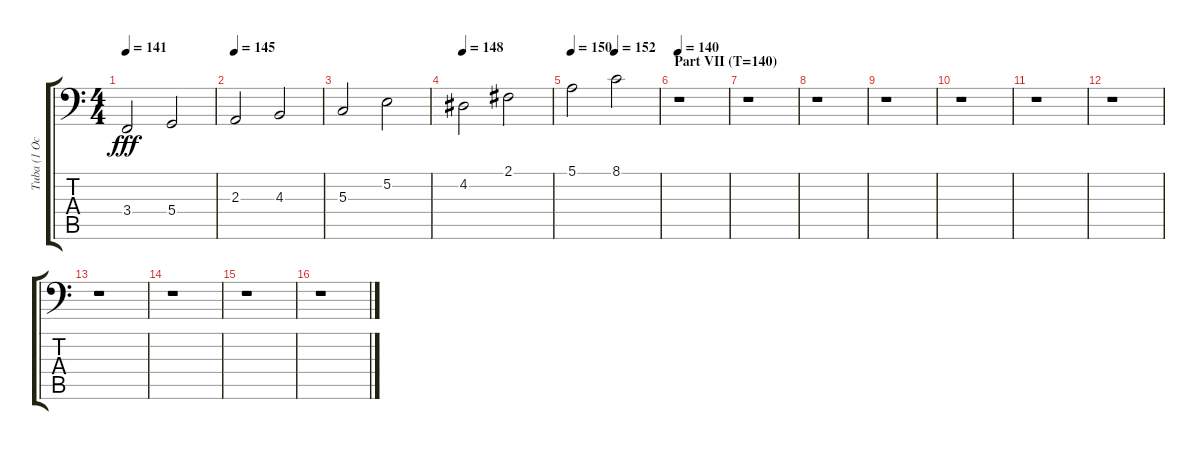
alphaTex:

\track ("Tuba (1 Octave Lower)" "Tuba (1 Oc") {instrument tuba}
\staff {score tabs}
\tuning (E3 B2 G2 D2 A1 E1) {hide}
\ts (4 4)
\tempo 141
\clef f4
\ks c
3.4.2{dy fff} 5.4.2 |
\tempo 145
2.3.2 4.3.2 |
5.3.2 5.2.2 |
\tempo 148
4.2.2 2.1.2 |
\tempo 150
\tempo (152 0.5)
5.1.2 8.1.2 |
\section ("" "Part VII (T=140)")
\tempo 140
r.1 |
r.1 |
r.1 |
r.1 |
r.1 |
r.1 |
r.1 |
r.1 |
r.1 |
r.1 |
r.1
